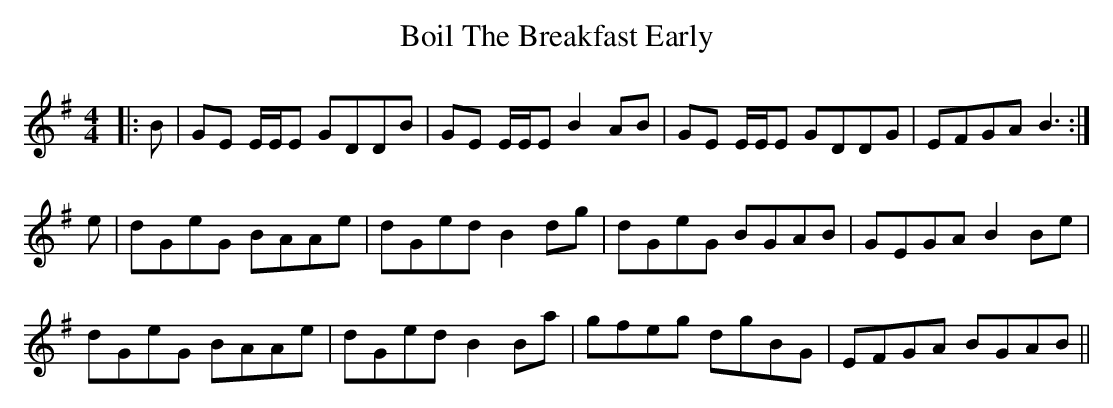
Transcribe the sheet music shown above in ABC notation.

X:1
T: Boil The Breakfast Early
M: 4/4
L: 1/8
K: Gmaj
|:B|GE E/E/E GDDB|GE E/E/E B2 AB|GE E/E/E GDDG|EFGA B3:|
e|dGeG BAAe|dGed B2 dg|dGeG BGAB|GEGA B2 Be|
dGeG BAAe|dGed B2 Ba|gfeg dgBG|EFGA BGAB||
